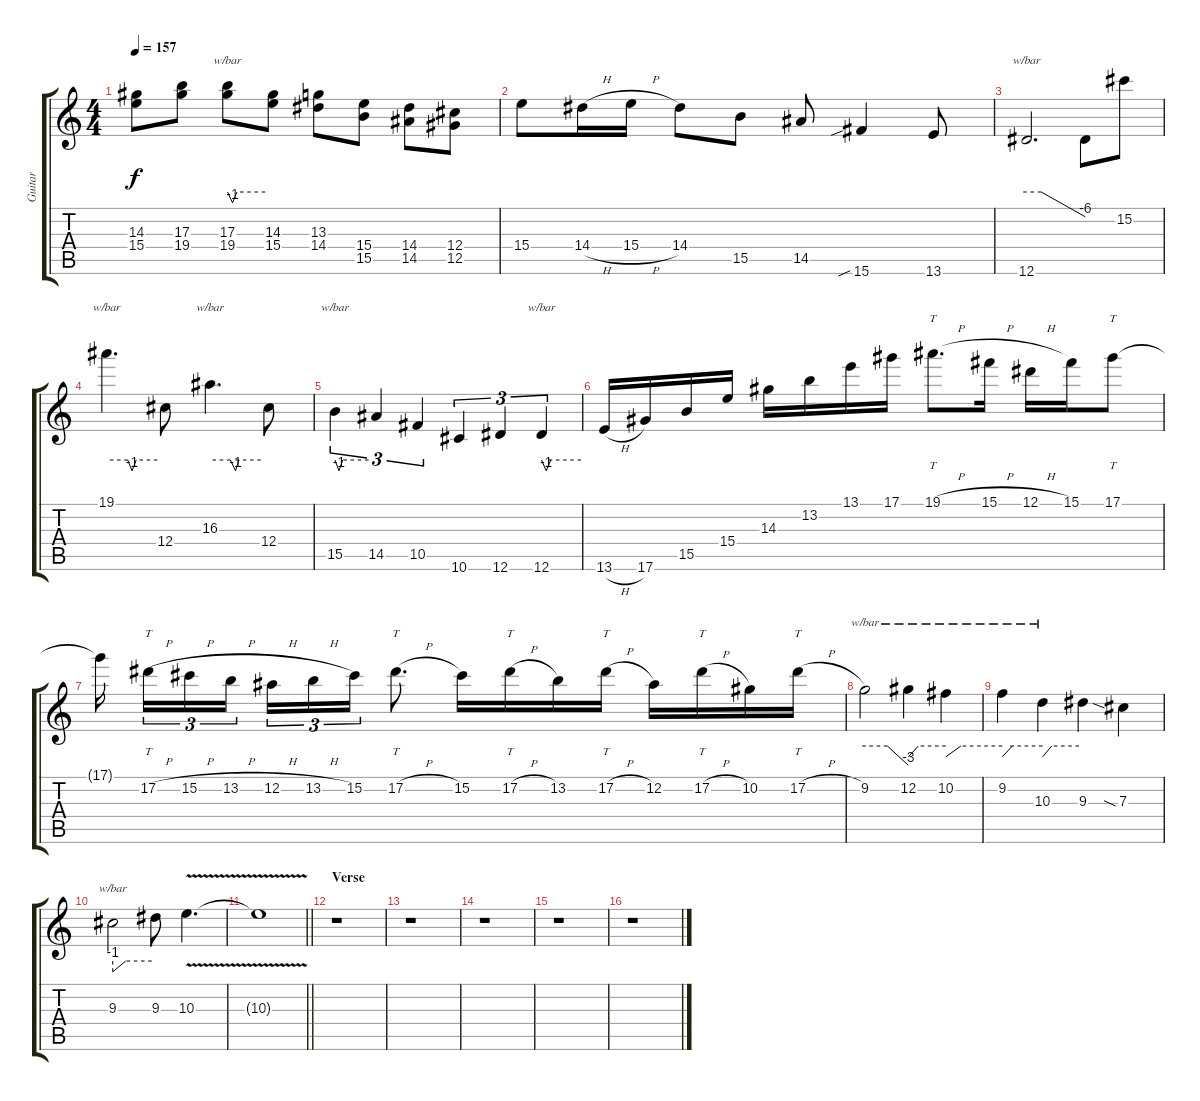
\track ("Guitar" "Guitar") {instrument distortionguitar}
\staff {score tabs}
\tuning (Eb4 Bb3 Gb3 Db3 Ab2 Eb2) {hide}
\ts (4 4)
\tempo 157
\clef g2
\ks c
(14.3 15.4).8{dy f} (17.3 19.4).8 (17.3 19.4).8{tbe (custom default 0 0 8 -4 15 0 60 0)} (14.3 15.4).8 (13.3 14.4).8 (15.4 15.5).8 (14.4 14.5).8 (12.4 12.5).8 |
15.4.8 14.4{h}.16 15.4{h}.16 14.4.8 15.5.8 14.5.8 15.6{sib}.4 13.6.8 |
12.6.2{d tbe (custom default 0 0 15 0 60 -24)} 12.6{t}.8 15.2.8 |
19.1.4{d tbe (custom default 0 0 25 0 30 -4 35 0 60 0)} 12.4.8 16.3.4{d tbe (custom default 0 0 24 0 30 -4 34 0 60 0)} 12.4.8 |
15.5.4{tu (3 2) tbe (custom default 0 0 7 -4 14 0 60 0)} 14.5.4{tu (3 2)} 10.5.4{tu (3 2)} 10.6.4{tu (3 2)} 12.6.4{tu (3 2)} 12.6.4{tu (3 2) tbe (custom default 0 0 7 -4 14 0 60 0)} |
13.6{h}.16 17.6.16 15.5.16 15.4.16 14.3.16 13.2.16 13.1.16 17.1.16 19.1{h}.8{tt d} 15.1{h}.16 12.1{h}.16 15.1.16 17.1.8{tt} |
17.1{t}.16{beam splitsecondary} 17.2{h}.16{tt tu (3 2)} 15.2{h}.16{tu (3 2)} 13.2{h}.16{tu (3 2) beam splitsecondary} 12.2{h}.16{tu (3 2)} 13.2{h}.16{tu (3 2)} 15.2.16{tu (3 2)} 17.2{h}.8{tt d} 15.2.16 17.2{h}.16{tt} 13.2.16 17.2{h}.16{tt} 12.2.16 17.2{h}.16{tt} 10.2.16 17.2{h}.16{tt} |
9.2.2{tbe (custom default 0 0 31 0 60 -12)} 12.2.4{tbe (custom default 0 -4 16 0 60 0)} 10.2.4{tbe (custom default 0 -4 16 0 60 0)} |
9.2.4{tbe (custom default 0 -4 15 0 60 0)} 10.3.4{tbe (custom default 0 -4 15 0 60 0)} 9.3.4 7.3{sia}.4 |
9.3.2{tbe (custom default 0 -4 20 0 60 0)} 9.3.8 10.3{v}.4{d} |
\barLineRight lightlight
10.3{t}.1 |
\section ("" "Verse")
r.1 |
r.1 |
r.1 |
r.1 |
r.1
